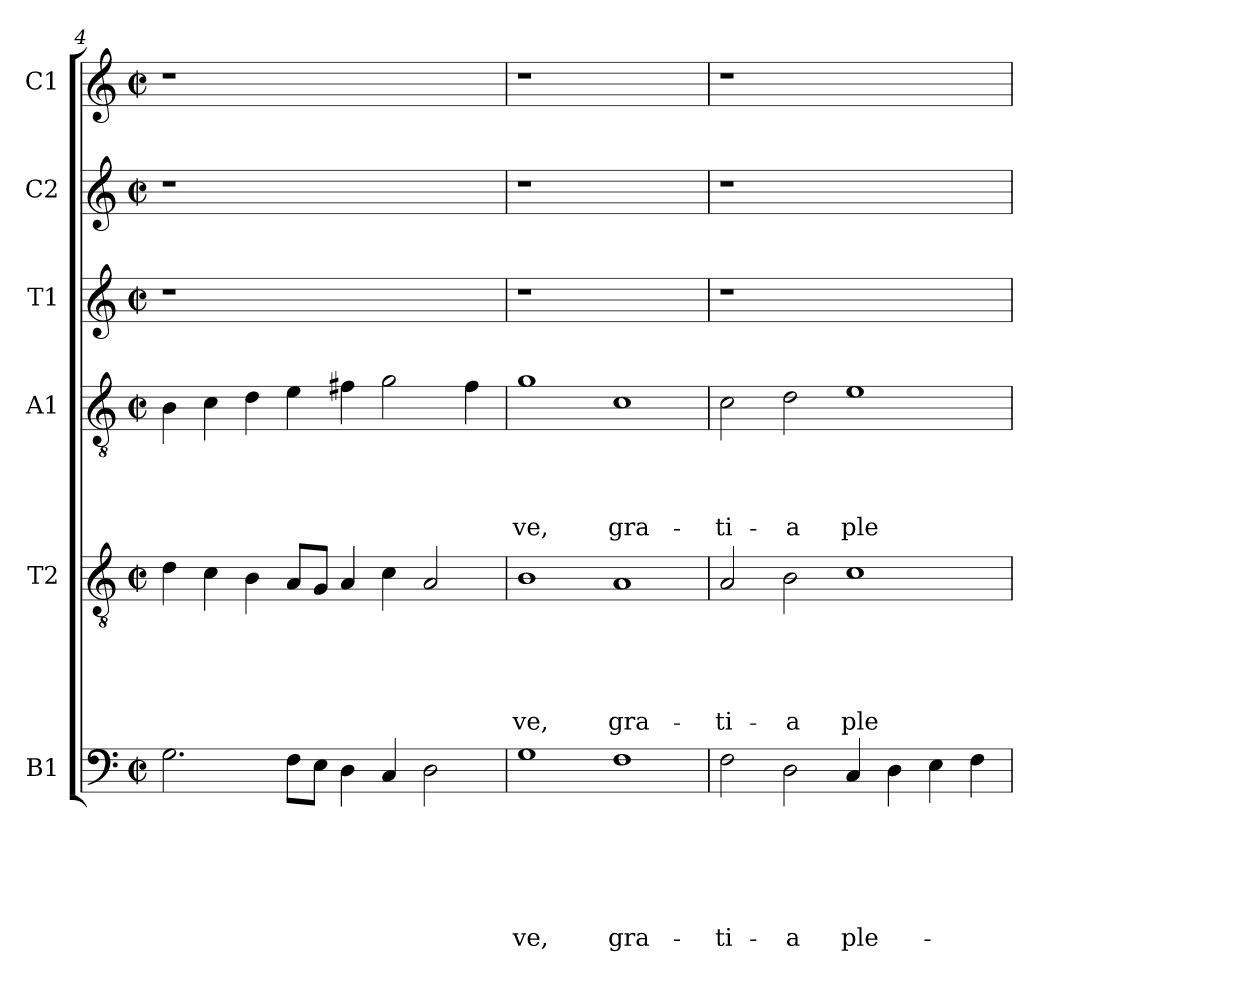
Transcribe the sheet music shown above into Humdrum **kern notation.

**kern	**text	**text	**text	**text	**text	**text	**kern	**text	**text	**text	**text	**text	**kern	**text	**text	**text	**text	**kern	**kern	**kern
*part6	*part6	*part6	*part6	*part6	*part6	*part6	*part5	*part5	*part5	*part5	*part5	*part5	*part4	*part4	*part4	*part4	*part4	*part3	*part2	*part1
*staff6	*staff6	*staff6	*staff6	*staff6	*staff6	*staff6	*staff5	*staff5	*staff5	*staff5	*staff5	*staff5	*staff4	*staff4	*staff4	*staff4	*staff4	*staff3	*staff2	*staff1
*I"B1	*	*	*	*	*	*	*I"T2	*	*	*	*	*	*I"A1	*	*	*	*	*I"T1	*I"C2	*I"C1
*clefF4	*	*	*	*	*	*	*clefGv2	*	*	*	*	*	*clefGv2	*	*	*	*	*clefG2	*clefG2	*clefG2
*k[]	*	*	*	*	*	*	*k[]	*	*	*	*	*	*k[]	*	*	*	*	*k[]	*k[]	*k[]
*C:	*	*	*	*	*	*	*C:	*	*	*	*	*	*C:	*	*	*	*	*C:	*C:	*C:
*M2/2	*	*	*	*	*	*	*M2/2	*	*	*	*	*	*M2/2	*	*	*	*	*M2/2	*M2/2	*M2/2
*met(c|)	*	*	*	*	*	*	*met(c|)	*	*	*	*	*	*met(c|)	*	*	*	*	*met(c|)	*met(c|)	*met(c|)
=4	=4	=4	=4	=4	=4	=4	=4	=4	=4	=4	=4	=4	=4	=4	=4	=4	=4	=4	=4	=4
2.G\	.	.	.	.	.	.	4d\	.	.	.	.	.	4B\	.	.	.	.	1r	1r	1r
.	.	.	.	.	.	.	4c\	.	.	.	.	.	4c\	.	.	.	.	.	.	.
.	.	.	.	.	.	.	4B\	.	.	.	.	.	4d\	.	.	.	.	.	.	.
8F\L	.	.	.	.	.	.	8A/L	.	.	.	.	.	4e\	.	.	.	.	.	.	.
8E\J	.	.	.	.	.	.	8G/J	.	.	.	.	.	.	.	.	.	.	.	.	.
4D\	.	.	.	.	.	.	4A/	.	.	.	.	.	4f#X\	.	.	.	.	1ryy	1ryy	1ryy
4C/	.	.	.	.	.	.	4c\	.	.	.	.	.	2g\	.	.	.	.	.	.	.
2D\	.	.	.	.	.	.	2A/	.	.	.	.	.	.	.	.	.	.	.	.	.
.	.	.	.	.	.	.	.	.	.	.	.	.	4f#\	.	.	.	.	.	.	.
=5	=5	=5	=5	=5	=5	=5	=5	=5	=5	=5	=5	=5	=5	=5	=5	=5	=5	=5	=5	=5
!	!	!	!	!	!	!LO:LY:b	!	!	!	!	!	!LO:LY:b	!	!	!	!	!LO:LY:b	!	!	!
1G	.	.	.	.	.	-ve,	1B	.	.	.	.	-ve,	1g	.	.	.	-ve,	1r	1r	1r
!	!	!	!	!	!	!LO:LY:b	!	!	!	!	!	!LO:LY:b	!	!	!	!	!LO:LY:b	!	!	!
1F	.	.	.	.	.	gra-	1A	.	.	.	.	gra-	1c	.	.	.	gra-	1ryy	1ryy	1ryy
!!LO:LB:g=z
=6	=6	=6	=6	=6	=6	=6	=6	=6	=6	=6	=6	=6	=6	=6	=6	=6	=6	=6	=6	=6
!	!	!	!	!	!	!LO:LY:b	!	!	!	!	!	!LO:LY:b	!	!	!	!	!LO:LY:b	!	!	!
2F\	.	.	.	.	.	-ti-	2A/	.	.	.	.	-ti-	2c\	.	.	.	-ti-	1r	1r	1r
!	!	!	!	!	!	!LO:LY:b	!	!	!	!	!	!LO:LY:b	!	!	!	!	!LO:LY:b	!	!	!
2D\	.	.	.	.	.	-a	2B\	.	.	.	.	-a	2d\	.	.	.	-a	.	.	.
!	!	!	!	!	!	!LO:LY:b	!	!	!	!	!	!LO:LY:b	!	!	!	!	!LO:LY:b	!	!	!
4C/	.	.	.	.	.	ple-	1c	.	.	.	.	ple-	1e	.	.	.	ple-	1ryy	1ryy	1ryy
4D\	.	.	.	.	.	.	.	.	.	.	.	.	.	.	.	.	.	.	.	.
4E\	.	.	.	.	.	.	.	.	.	.	.	.	.	.	.	.	.	.	.	.
4F\	.	.	.	.	.	.	.	.	.	.	.	.	.	.	.	.	.	.	.	.
=	=	=	=	=	=	=	=	=	=	=	=	=	=	=	=	=	=	=	=	=
*-	*-	*-	*-	*-	*-	*-	*-	*-	*-	*-	*-	*-	*-	*-	*-	*-	*-	*-	*-	*-
